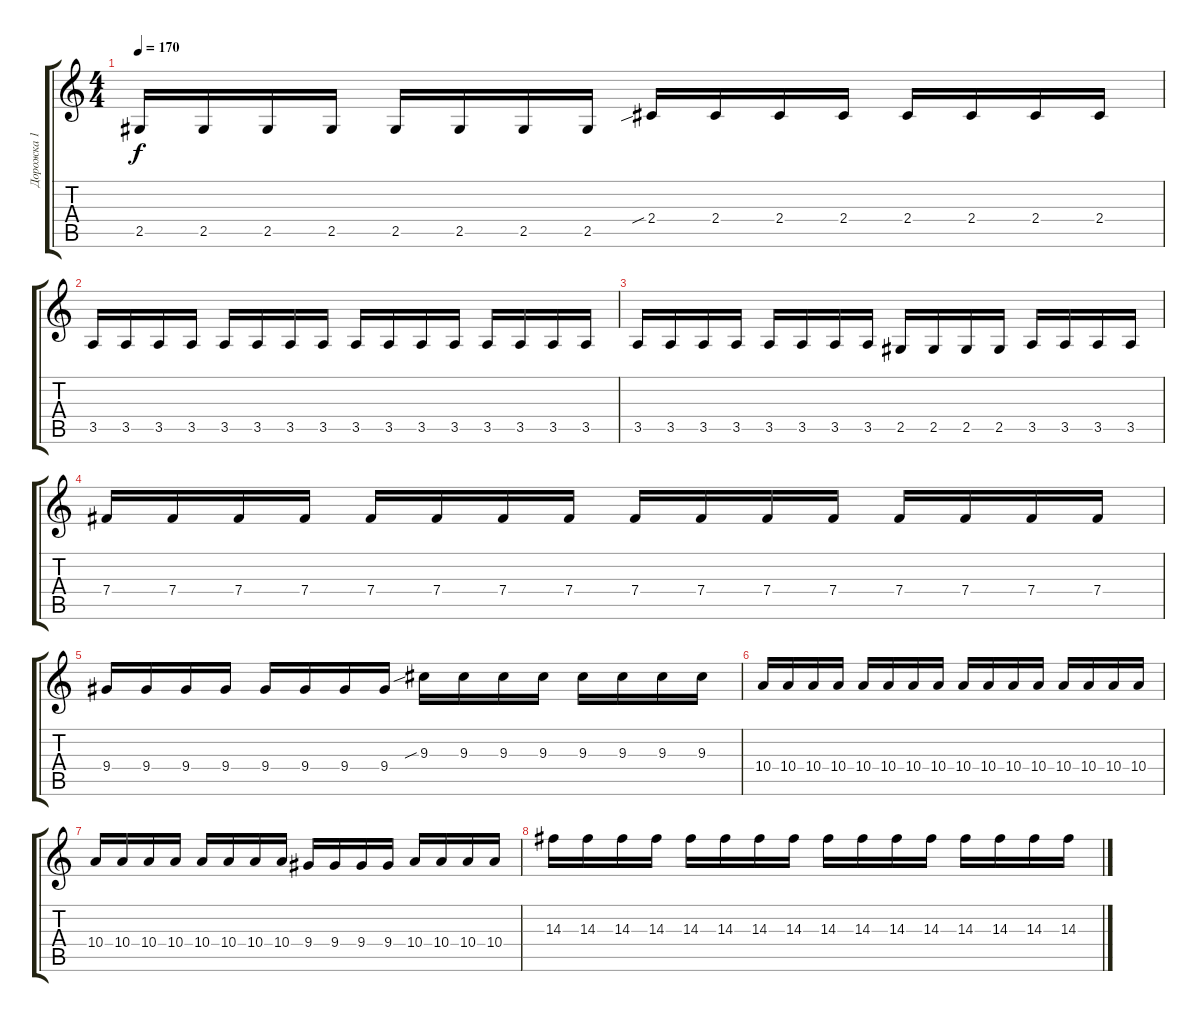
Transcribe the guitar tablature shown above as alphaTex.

\track ("Дорожка 1" "Дорожка 1") {instrument distortionguitar}
\staff {score tabs}
\tuning (Db4 Ab3 E3 B2 Gb2 B1) {hide}
\ts (4 4)
\tempo 170
\clef g2
\ks c
2.5.16{dy f} 2.5.16 2.5.16 2.5.16 2.5.16 2.5.16 2.5.16 2.5.16 2.4{sib}.16 2.4.16 2.4.16 2.4.16 2.4.16 2.4.16 2.4.16 2.4.16 |
3.5.16 3.5.16 3.5.16 3.5.16 3.5.16 3.5.16 3.5.16 3.5.16 3.5.16 3.5.16 3.5.16 3.5.16 3.5.16 3.5.16 3.5.16 3.5.16 |
3.5.16 3.5.16 3.5.16 3.5.16 3.5.16 3.5.16 3.5.16 3.5.16 2.5.16 2.5.16 2.5.16 2.5.16 3.5.16 3.5.16 3.5.16 3.5.16 |
7.4.16 7.4.16 7.4.16 7.4.16 7.4.16 7.4.16 7.4.16 7.4.16 7.4.16 7.4.16 7.4.16 7.4.16 7.4.16 7.4.16 7.4.16 7.4.16 |
9.4.16 9.4.16 9.4.16 9.4.16 9.4.16 9.4.16 9.4.16 9.4.16 9.3{sib}.16 9.3.16 9.3.16 9.3.16 9.3.16 9.3.16 9.3.16 9.3.16 |
10.4.16 10.4.16 10.4.16 10.4.16 10.4.16 10.4.16 10.4.16 10.4.16 10.4.16 10.4.16 10.4.16 10.4.16 10.4.16 10.4.16 10.4.16 10.4.16 |
10.4.16 10.4.16 10.4.16 10.4.16 10.4.16 10.4.16 10.4.16 10.4.16 9.4.16 9.4.16 9.4.16 9.4.16 10.4.16 10.4.16 10.4.16 10.4.16 |
14.3.16 14.3.16 14.3.16 14.3.16 14.3.16 14.3.16 14.3.16 14.3.16 14.3.16 14.3.16 14.3.16 14.3.16 14.3.16 14.3.16 14.3.16 14.3.16
